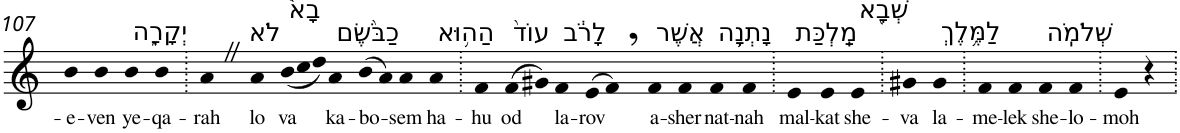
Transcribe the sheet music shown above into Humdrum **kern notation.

**kern	**text
*part1	*part1
*staff1	*staff1
*I"Piano	*
*I'Pno	*
!!LO:PB:g=z
*clefG2	*
*k[]	*
=107	=107
!	!LO:LY:b
4b	-e-
!	!LO:LY:b
4b	-ven
!LO:TX:a:t=יְקָרָ֑ה	!
!	!LO:LY:b
4b	ye-
!	!LO:LY:b
4b	-qa-
=108.	=108.
!	!LO:LY:b
4aZ	-rah
!LO:TX:a:t=לֹא	!
!	!LO:LY:b
4a	lo
*Xtuplet	*
!LO:TX:a:t=בָא֩	!
!	!LO:LY:b
(<12b	va
12cc	.
12dd)	.
!LO:TX:a:t=כַבֹּ֨שֶׂם	!
!	!LO:LY:b
4a	ka-
!	!LO:LY:b
(>8b	-bo-
8a)	.
!	!LO:LY:b
4a	-sem
!LO:TX:a:t=הַה֥וּא	!
!	!LO:LY:b
4a	ha-
=109.	=109.
!	!LO:LY:b
4f	-hu
!LO:TX:a:t=עוֹד֙	!
!	!LO:LY:b
(>8f	od
8g#X)	.
!LO:TX:a:t=לָרֹ֔ב	!
!	!LO:LY:b
4f	la-
!	!LO:LY:b
(>8e	-rov
8f,)	.
!LO:TX:a:t=אֲשֶׁר	!
!	!LO:LY:b
4f	a-
!	!LO:LY:b
4f	-sher
!LO:TX:a:t=נָתְנָ֥ה	!
!	!LO:LY:b
4f	nat-
!	!LO:LY:b
4f	-nah
=110.	=110.
!LO:TX:a:t=מַֽלְכַּת	!
!	!LO:LY:b
4e	mal-
!	!LO:LY:b
4e	-kat
!LO:TX:a:t=שְׁבָ֖א	!
!	!LO:LY:b
4e	she-
=111.	=111.
!	!LO:LY:b
4g#X	-va
!LO:TX:a:t=לַמֶּ֥לֶךְ	!
!	!LO:LY:b
4g#	la-
=112.	=112.
!	!LO:LY:b
4f	-me-
!	!LO:LY:b
4f	-lek
!LO:TX:a:t=שְׁלֹמֹֽה	!
!	!LO:LY:b
4f	she-
!	!LO:LY:b
4f	-lo-
=113.	=113.
!	!LO:LY:b
4e	-moh
4r	.
=.	=.
*-	*-
